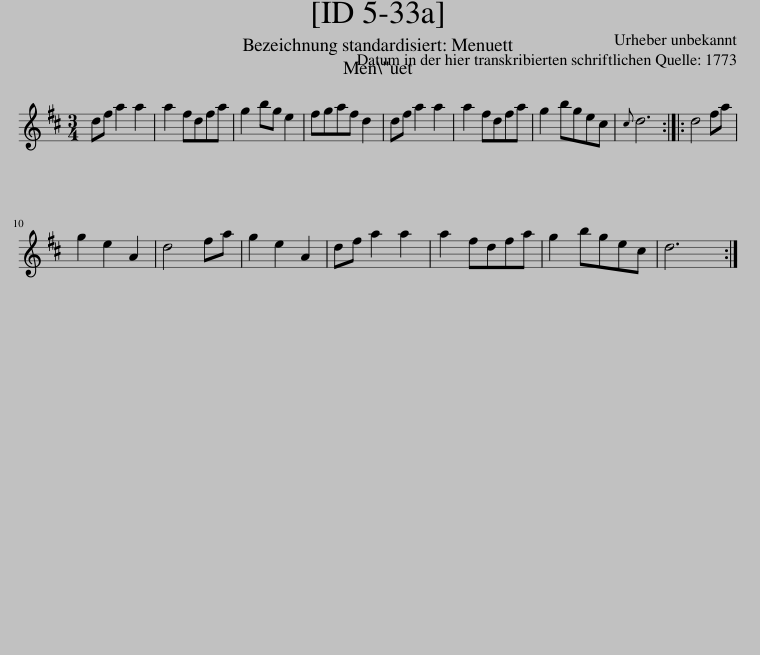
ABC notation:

X:1
L:1/8
M:3/4
I:linebreak $
K:D
V:1 treble
V:1
 df a2 a2 | a2 fdfa | g2 bg e2 | fgaf d2 | df a2 a2 | %5
 a2 fdfa | g2 bgec |{c} d6 :: d4 fa |$ g2 e2 A2 | %10
 d4 fa | g2 e2 A2 | df a2 a2 | a2 fdfa | g2 bgec | %15
 d6 :| %16
